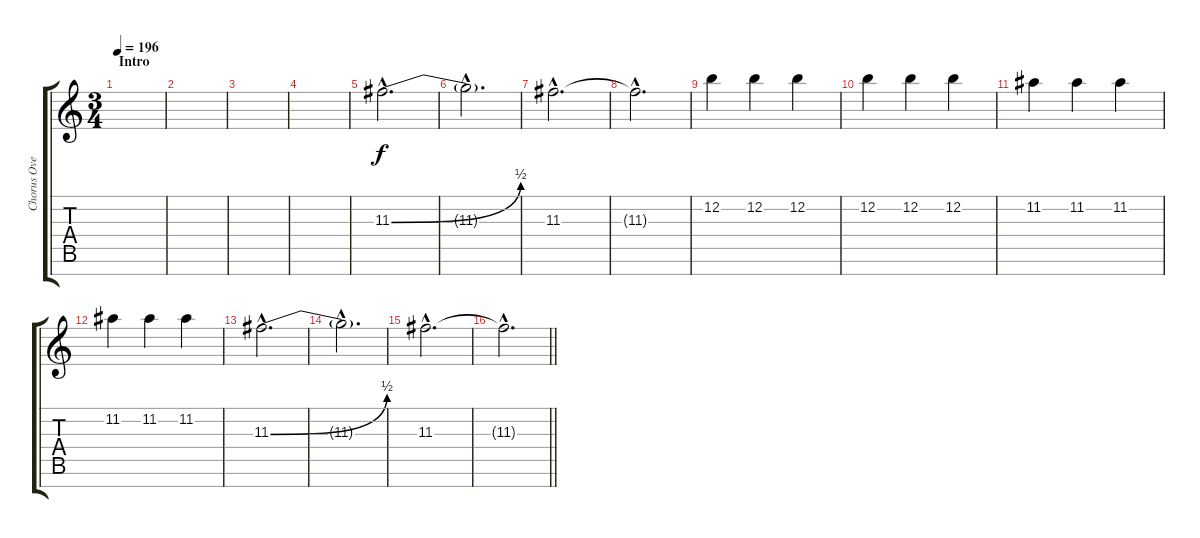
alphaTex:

\track ("Chorus Overdub 2 " "Chorus Ove") {instrument overdrivenguitar}
\staff {score tabs}
\tuning (E4 B3 G3 D3 A2 E2 B1) {hide}
\ts (3 4)
\section ("" "Intro")
\tempo 196
\clef g2
\ks c
|
|
|
|
11.3{be (bend 0 0 60 2) hac}.2{d} |
11.3{hac t}.2{d} |
11.3{hac}.2{d} |
11.3{hac t}.2{d} |
12.2.4 12.2.4 12.2.4 |
12.2.4 12.2.4 12.2.4 |
11.2.4 11.2.4 11.2.4 |
11.2.4 11.2.4 11.2.4 |
11.3{be (bend 0 0 60 2) hac}.2{d} |
11.3{hac t}.2{d} |
11.3{hac}.2{d} |
\barLineRight lightlight
11.3{hac t}.2{d}
